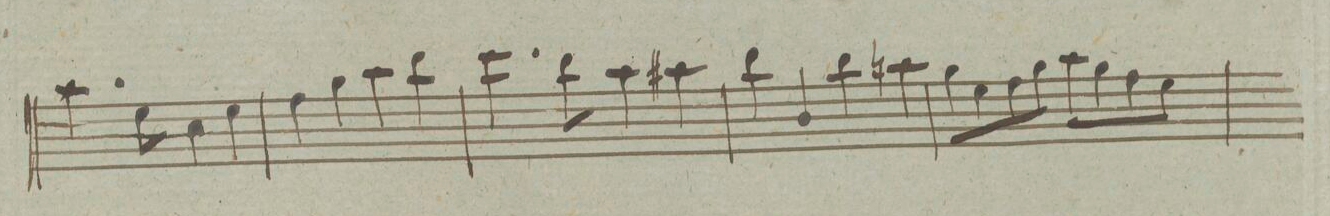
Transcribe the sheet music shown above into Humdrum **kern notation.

**kern	**dynam
*I"Fagotto Primo	*
*clefF4	*
*k[]	*
*met(c|)	*
*M2/2	*
4.c\	.
8G\	.
4E\	.
4G\	.
=226	=226
4A\	.
4B\	.
4c\	.
4d\	.
=227	=227
4.e\	.
8d\	.
4c\	.
4c#X\	.
=228	=228
4d\	.
4D/	.
4d\	.
4cn\	.
=229	=229
8B\L	.
8G\	.
8A\	.
8B\J	.
8c\L	.
8B\	.
8A\	.
8G\J	.
=230	=230
*-	*-
